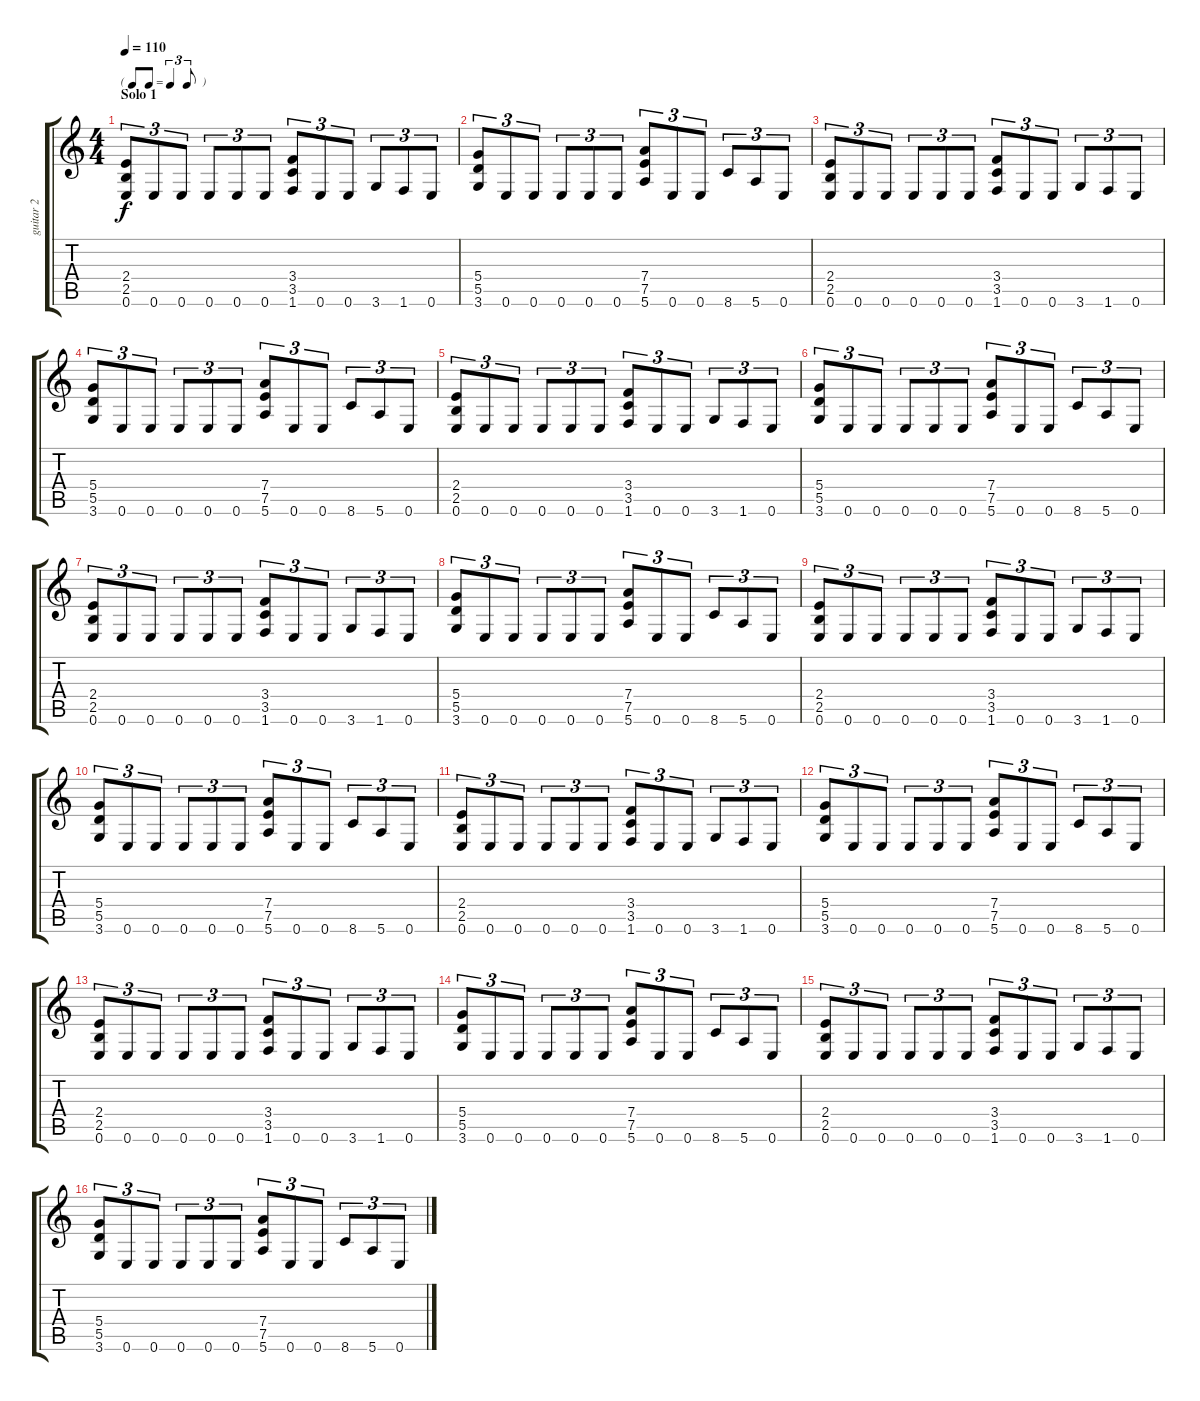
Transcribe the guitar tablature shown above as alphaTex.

\track ("guitar 2" "guitar 2") {instrument distortionguitar}
\staff {score tabs}
\tuning (E4 B3 G3 D3 A2 E2) {hide}
\ts (4 4)
\tf triplet8th
\section ("" "Solo 1")
\tempo 110
\clef g2
\ks c
(2.4 2.5 0.6).8{tu (3 2) dy f} 0.6.8{tu (3 2)} 0.6.8{tu (3 2)} 0.6.8{tu (3 2)} 0.6.8{tu (3 2)} 0.6.8{tu (3 2)} (3.4 3.5 1.6).8{tu (3 2)} 0.6.8{tu (3 2)} 0.6.8{tu (3 2)} 3.6.8{tu (3 2)} 1.6.8{tu (3 2)} 0.6.8{tu (3 2)} |
(5.4 5.5 3.6).8{tu (3 2)} 0.6.8{tu (3 2)} 0.6.8{tu (3 2)} 0.6.8{tu (3 2)} 0.6.8{tu (3 2)} 0.6.8{tu (3 2)} (7.4 7.5 5.6).8{tu (3 2)} 0.6.8{tu (3 2)} 0.6.8{tu (3 2)} 8.6.8{tu (3 2)} 5.6.8{tu (3 2)} 0.6.8{tu (3 2)} |
(2.4 2.5 0.6).8{tu (3 2)} 0.6.8{tu (3 2)} 0.6.8{tu (3 2)} 0.6.8{tu (3 2)} 0.6.8{tu (3 2)} 0.6.8{tu (3 2)} (3.4 3.5 1.6).8{tu (3 2)} 0.6.8{tu (3 2)} 0.6.8{tu (3 2)} 3.6.8{tu (3 2)} 1.6.8{tu (3 2)} 0.6.8{tu (3 2)} |
(5.4 5.5 3.6).8{tu (3 2)} 0.6.8{tu (3 2)} 0.6.8{tu (3 2)} 0.6.8{tu (3 2)} 0.6.8{tu (3 2)} 0.6.8{tu (3 2)} (7.4 7.5 5.6).8{tu (3 2)} 0.6.8{tu (3 2)} 0.6.8{tu (3 2)} 8.6.8{tu (3 2)} 5.6.8{tu (3 2)} 0.6.8{tu (3 2)} |
(2.4 2.5 0.6).8{tu (3 2)} 0.6.8{tu (3 2)} 0.6.8{tu (3 2)} 0.6.8{tu (3 2)} 0.6.8{tu (3 2)} 0.6.8{tu (3 2)} (3.4 3.5 1.6).8{tu (3 2)} 0.6.8{tu (3 2)} 0.6.8{tu (3 2)} 3.6.8{tu (3 2)} 1.6.8{tu (3 2)} 0.6.8{tu (3 2)} |
(5.4 5.5 3.6).8{tu (3 2)} 0.6.8{tu (3 2)} 0.6.8{tu (3 2)} 0.6.8{tu (3 2)} 0.6.8{tu (3 2)} 0.6.8{tu (3 2)} (7.4 7.5 5.6).8{tu (3 2)} 0.6.8{tu (3 2)} 0.6.8{tu (3 2)} 8.6.8{tu (3 2)} 5.6.8{tu (3 2)} 0.6.8{tu (3 2)} |
(2.4 2.5 0.6).8{tu (3 2)} 0.6.8{tu (3 2)} 0.6.8{tu (3 2)} 0.6.8{tu (3 2)} 0.6.8{tu (3 2)} 0.6.8{tu (3 2)} (3.4 3.5 1.6).8{tu (3 2)} 0.6.8{tu (3 2)} 0.6.8{tu (3 2)} 3.6.8{tu (3 2)} 1.6.8{tu (3 2)} 0.6.8{tu (3 2)} |
(5.4 5.5 3.6).8{tu (3 2)} 0.6.8{tu (3 2)} 0.6.8{tu (3 2)} 0.6.8{tu (3 2)} 0.6.8{tu (3 2)} 0.6.8{tu (3 2)} (7.4 7.5 5.6).8{tu (3 2)} 0.6.8{tu (3 2)} 0.6.8{tu (3 2)} 8.6.8{tu (3 2)} 5.6.8{tu (3 2)} 0.6.8{tu (3 2)} |
(2.4 2.5 0.6).8{tu (3 2)} 0.6.8{tu (3 2)} 0.6.8{tu (3 2)} 0.6.8{tu (3 2)} 0.6.8{tu (3 2)} 0.6.8{tu (3 2)} (3.4 3.5 1.6).8{tu (3 2)} 0.6.8{tu (3 2)} 0.6.8{tu (3 2)} 3.6.8{tu (3 2)} 1.6.8{tu (3 2)} 0.6.8{tu (3 2)} |
(5.4 5.5 3.6).8{tu (3 2)} 0.6.8{tu (3 2)} 0.6.8{tu (3 2)} 0.6.8{tu (3 2)} 0.6.8{tu (3 2)} 0.6.8{tu (3 2)} (7.4 7.5 5.6).8{tu (3 2)} 0.6.8{tu (3 2)} 0.6.8{tu (3 2)} 8.6.8{tu (3 2)} 5.6.8{tu (3 2)} 0.6.8{tu (3 2)} |
(2.4 2.5 0.6).8{tu (3 2)} 0.6.8{tu (3 2)} 0.6.8{tu (3 2)} 0.6.8{tu (3 2)} 0.6.8{tu (3 2)} 0.6.8{tu (3 2)} (3.4 3.5 1.6).8{tu (3 2)} 0.6.8{tu (3 2)} 0.6.8{tu (3 2)} 3.6.8{tu (3 2)} 1.6.8{tu (3 2)} 0.6.8{tu (3 2)} |
(5.4 5.5 3.6).8{tu (3 2)} 0.6.8{tu (3 2)} 0.6.8{tu (3 2)} 0.6.8{tu (3 2)} 0.6.8{tu (3 2)} 0.6.8{tu (3 2)} (7.4 7.5 5.6).8{tu (3 2)} 0.6.8{tu (3 2)} 0.6.8{tu (3 2)} 8.6.8{tu (3 2)} 5.6.8{tu (3 2)} 0.6.8{tu (3 2)} |
(2.4 2.5 0.6).8{tu (3 2)} 0.6.8{tu (3 2)} 0.6.8{tu (3 2)} 0.6.8{tu (3 2)} 0.6.8{tu (3 2)} 0.6.8{tu (3 2)} (3.4 3.5 1.6).8{tu (3 2)} 0.6.8{tu (3 2)} 0.6.8{tu (3 2)} 3.6.8{tu (3 2)} 1.6.8{tu (3 2)} 0.6.8{tu (3 2)} |
(5.4 5.5 3.6).8{tu (3 2)} 0.6.8{tu (3 2)} 0.6.8{tu (3 2)} 0.6.8{tu (3 2)} 0.6.8{tu (3 2)} 0.6.8{tu (3 2)} (7.4 7.5 5.6).8{tu (3 2)} 0.6.8{tu (3 2)} 0.6.8{tu (3 2)} 8.6.8{tu (3 2)} 5.6.8{tu (3 2)} 0.6.8{tu (3 2)} |
(2.4 2.5 0.6).8{tu (3 2)} 0.6.8{tu (3 2)} 0.6.8{tu (3 2)} 0.6.8{tu (3 2)} 0.6.8{tu (3 2)} 0.6.8{tu (3 2)} (3.4 3.5 1.6).8{tu (3 2)} 0.6.8{tu (3 2)} 0.6.8{tu (3 2)} 3.6.8{tu (3 2)} 1.6.8{tu (3 2)} 0.6.8{tu (3 2)} |
(5.4 5.5 3.6).8{tu (3 2)} 0.6.8{tu (3 2)} 0.6.8{tu (3 2)} 0.6.8{tu (3 2)} 0.6.8{tu (3 2)} 0.6.8{tu (3 2)} (7.4 7.5 5.6).8{tu (3 2)} 0.6.8{tu (3 2)} 0.6.8{tu (3 2)} 8.6.8{tu (3 2)} 5.6.8{tu (3 2)} 0.6.8{tu (3 2)}
